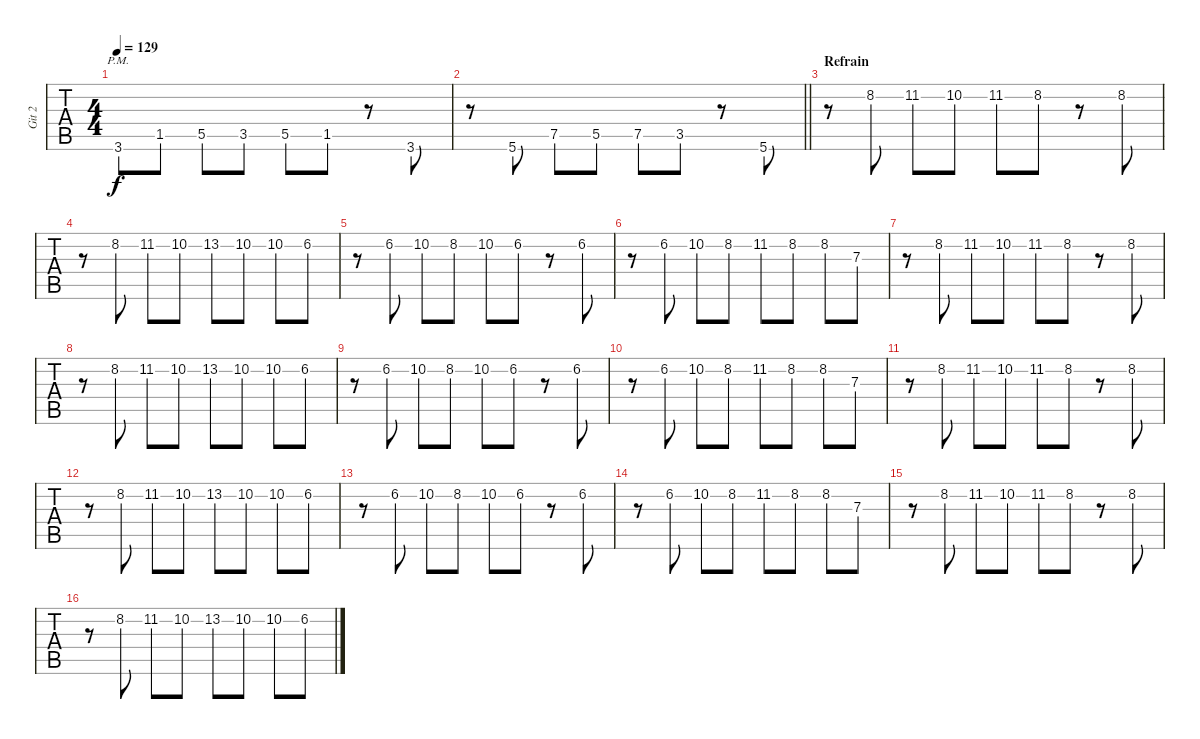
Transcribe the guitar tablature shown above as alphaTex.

\track ("Git 2" "Git 2") {instrument distortionguitar}
\staff {tabs}
\tuning (B3 Gb3 D3 A2 E2 A1) {hide}
\ts (4 4)
\tempo 129
\clef f4
\ks c
3.6{pm}.8{dy f} 1.5.8 5.5.8 3.5.8 5.5.8 1.5.8 r.8 3.6.8 |
\barLineRight lightlight
r.8 5.6.8 7.5.8 5.5.8 7.5.8 3.5.8 r.8 5.6.8 |
\section ("" "Refrain")
r.8 8.2.8 11.2.8 10.2.8 11.2.8 8.2.8 r.8 8.2.8 |
r.8 8.2.8 11.2.8 10.2.8 13.2.8 10.2.8 10.2.8 6.2.8 |
r.8 6.2.8 10.2.8 8.2.8 10.2.8 6.2.8 r.8 6.2.8 |
r.8 6.2.8 10.2.8 8.2.8 11.2.8 8.2.8 8.2.8 7.3.8 |
r.8 8.2.8 11.2.8 10.2.8 11.2.8 8.2.8 r.8 8.2.8 |
r.8 8.2.8 11.2.8 10.2.8 13.2.8 10.2.8 10.2.8 6.2.8 |
r.8 6.2.8 10.2.8 8.2.8 10.2.8 6.2.8 r.8 6.2.8 |
r.8 6.2.8 10.2.8 8.2.8 11.2.8 8.2.8 8.2.8 7.3.8 |
r.8 8.2.8 11.2.8 10.2.8 11.2.8 8.2.8 r.8 8.2.8 |
r.8 8.2.8 11.2.8 10.2.8 13.2.8 10.2.8 10.2.8 6.2.8 |
r.8 6.2.8 10.2.8 8.2.8 10.2.8 6.2.8 r.8 6.2.8 |
r.8 6.2.8 10.2.8 8.2.8 11.2.8 8.2.8 8.2.8 7.3.8 |
r.8 8.2.8 11.2.8 10.2.8 11.2.8 8.2.8 r.8 8.2.8 |
r.8 8.2.8 11.2.8 10.2.8 13.2.8 10.2.8 10.2.8 6.2.8
